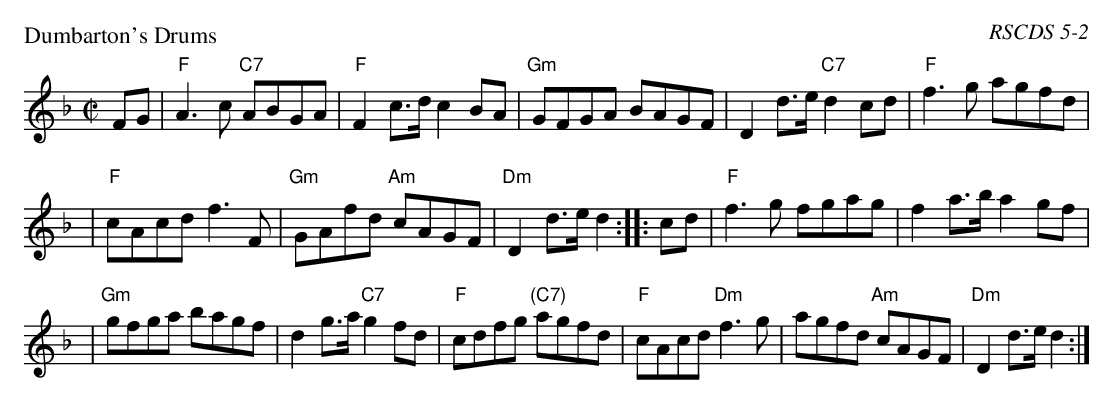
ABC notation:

X:1
P: Dumbarton's Drums
O: RSCDS 5-2
M: C|
L: 1/8
K: F
FG \
| "F"A3c "C7"ABGA \
| "F"F2c>d c2BA \
| "Gm"GFGA BAGF \
| D2d>e "C7"d2cd \
| "F"f3g agfd |
| "F"cAcd f3F \
| "Gm"GAfd "Am"cAGF \
| "Dm"D2d>e d2 :: cd \
| "F"f3g fgag \
| f2a>b a2gf |
| "Gm"gfga bagf \
| d2g>a "C7"g2fd \
| "F"cdfg "(C7)"agfd \
| "F"cAcd "Dm"f3g \
| agfd "Am"cAGF \
| "Dm"D2d>e d2 :|
